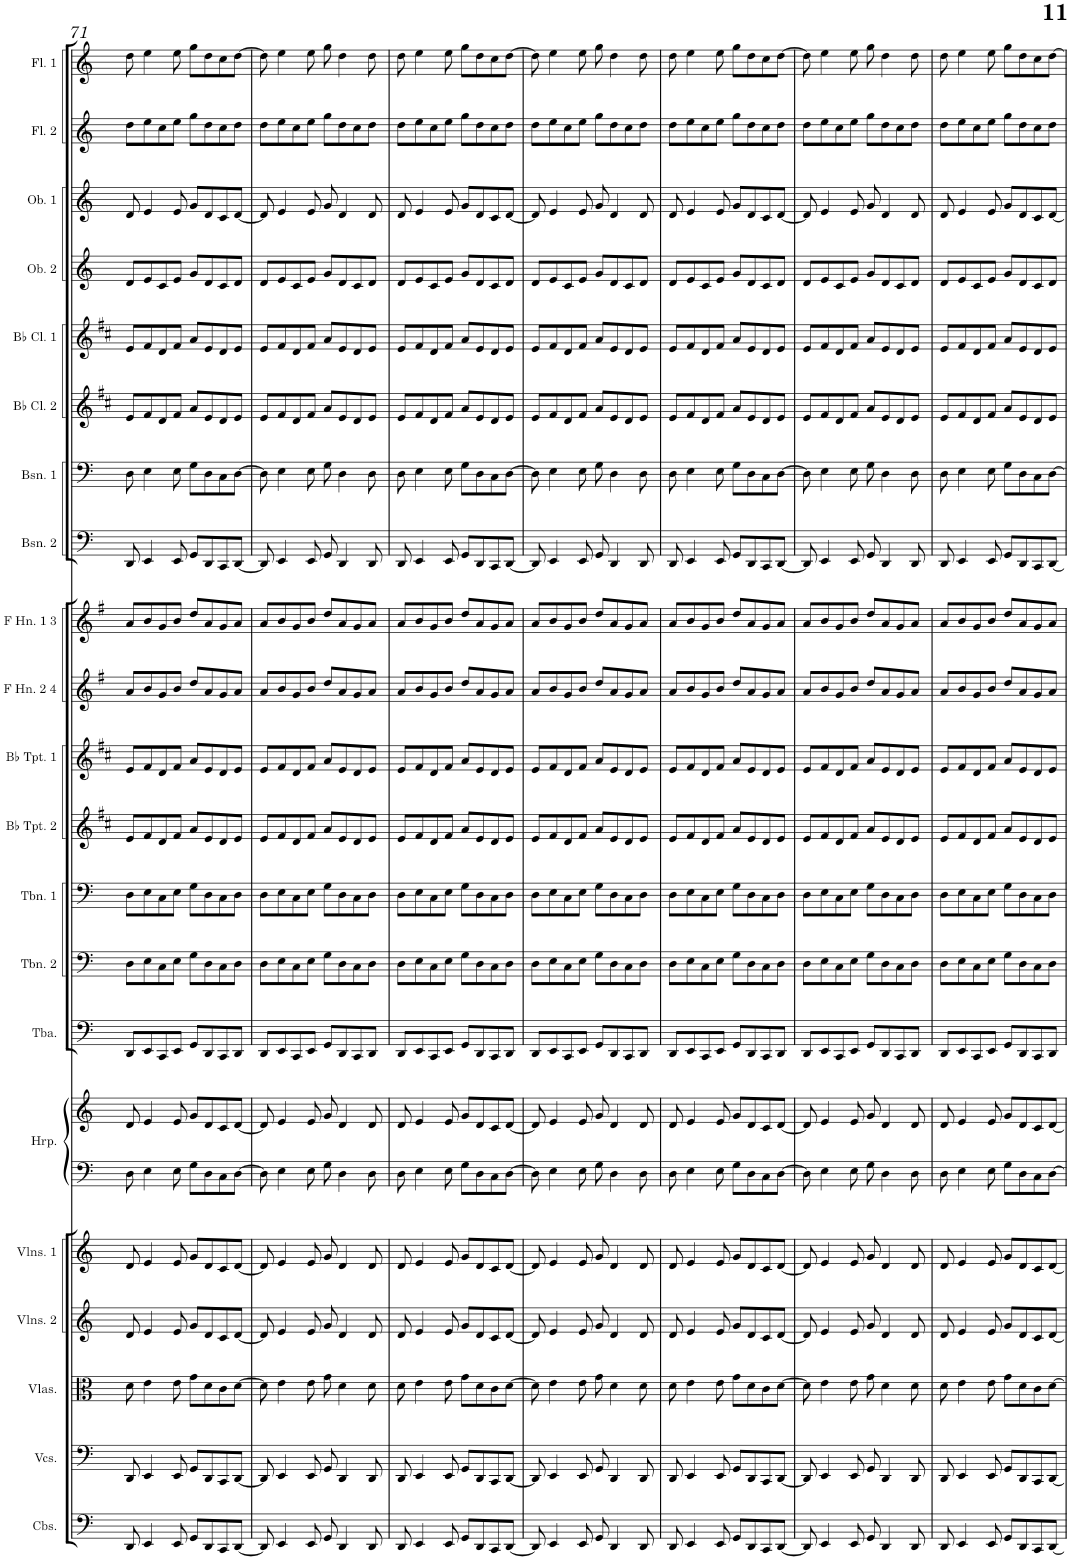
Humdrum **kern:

**kern	**kern	**kern	**kern	**kern	**kern	**kern	**kern	**kern	**kern	**kern	**kern	**kern	**kern	**kern	**kern	**kern	**kern	**kern	**kern	**kern	**kern
*part21	*part20	*part19	*part18	*part17	*part16	*part16	*part15	*part14	*part13	*part12	*part11	*part10	*part9	*part8	*part7	*part6	*part5	*part4	*part3	*part2	*part1
*staff22	*staff21	*staff20	*staff19	*staff18	*staff17	*staff16	*staff15	*staff14	*staff13	*staff12	*staff11	*staff10	*staff9	*staff8	*staff7	*staff6	*staff5	*staff4	*staff3	*staff2	*staff1
*I"Contrabasses	*I"Violoncellos	*I"Violas	*I"Violins 2	*I"Violins 1	*I"Harp	*	*I"Tuba	*I"Trombone 2	*I"Trombone 1	*I"Bb Trumpet 2	*I"Bb Trumpet 1	*I"F Horn 2 &amp; 4	*I"F Horn 1 &amp; 3	*I"Bassoon 2	*I"Bassoon 1	*I"Bb Clarinet 2	*I"Bb Clarinet 1	*I"Oboe 2	*I"Oboe 1	*I"Flute 2	*I"Flute 1
*I'Cbs.	*I'Vcs.	*I'Vlas.	*I'Vlns. 2	*I'Vlns. 1	*I'Hrp.	*	*I'Tba.	*I'Tbn. 2	*I'Tbn. 1	*I'Bb Tpt. 2	*I'Bb Tpt. 1	*I'F Hn. 2 4	*I'F Hn. 1 3	*I'Bsn. 2	*I'Bsn. 1	*I'Bb Cl. 2	*I'Bb Cl. 1	*I'Ob. 2	*I'Ob. 1	*I'Fl. 2	*I'Fl. 1
!!LO:PB:g=z
*clefF4	*clefF4	*clefC3	*clefG2	*clefG2	*clefF4	*clefG2	*clefF4	*clefF4	*clefF4	*clefG2	*clefG2	*clefG2	*clefG2	*clefF4	*clefF4	*clefG2	*clefG2	*clefG2	*clefG2	*clefG2	*clefG2
*Trd7c12	*	*	*	*	*	*	*	*	*	*Trd1c2	*Trd1c2	*Trd4c7	*Trd4c7	*	*	*Trd1c2	*Trd1c2	*	*	*	*
*k[]	*k[]	*k[]	*k[]	*k[]	*k[]	*k[]	*k[]	*k[]	*k[]	*k[f#c#]	*k[f#c#]	*k[f#]	*k[f#]	*k[]	*k[]	*k[f#c#]	*k[f#c#]	*k[]	*k[]	*k[]	*k[]
*M4/4	*M4/4	*M4/4	*M4/4	*M4/4	*M4/4	*M4/4	*M4/4	*M4/4	*M4/4	*M4/4	*M4/4	*M4/4	*M4/4	*M4/4	*M4/4	*M4/4	*M4/4	*M4/4	*M4/4	*M4/4	*M4/4
=71	=71	=71	=71	=71	=71	=71	=71	=71	=71	=71	=71	=71	=71	=71	=71	=71	=71	=71	=71	=71	=71
8DD/	8DD/	8d\	8d/	8d/	8D\	8d/	8DD/L	8D\L	8D\L	8e/L	8e/L	8a/L	8a/L	8DD/	8D\	8e/L	8e/L	8d/L	8d/	8dd\L	8dd\
4EE/	4EE/	4e\	4e/	4e/	4E\	4e/	8EE/	8E\	8E\	8f#/	8f#/	8b/	8b/	4EE/	4E\	8f#/	8f#/	8e/	4e/	8ee\	4ee\
.	.	.	.	.	.	.	8CC/	8C\	8C\	8d/	8d/	8g/	8g/	.	.	8d/	8d/	8c/	.	8cc\	.
8EE/	8EE/	8e\	8e/	8e/	8E\	8e/	8EE/J	8E\J	8E\J	8f#/J	8f#/J	8b/J	8b/J	8EE/	8E\	8f#/J	8f#/J	8e/J	8e/	8ee\J	8ee\
8GG/L	8GG/L	8g\L	8g/L	8g/L	8G\L	8g/L	8GG/L	8G\L	8G\L	8a/L	8a/L	8dd/L	8dd/L	8GG/L	8G\L	8a/L	8a/L	8g/L	8g/L	8gg\L	8gg\L
8DD/	8DD/	8d\	8d/	8d/	8D\	8d/	8DD/	8D\	8D\	8e/	8e/	8a/	8a/	8DD/	8D\	8e/	8e/	8d/	8d/	8dd\	8dd\
8CC/	8CC/	8c\	8c/	8c/	8C\	8c/	8CC/	8C\	8C\	8d/	8d/	8g/	8g/	8CC/	8C\	8d/	8d/	8c/	8c/	8cc\	8cc\
[8DD/J	[8DD/J	[8d\J	[8d/J	[8d/J	[8D\J	[8d/J	8DD/J	8D\J	8D\J	8e/J	8e/J	8a/J	8a/J	[8DD/J	[8D\J	8e/J	8e/J	8d/J	[8d/J	8dd\J	[8dd\J
=72	=72	=72	=72	=72	=72	=72	=72	=72	=72	=72	=72	=72	=72	=72	=72	=72	=72	=72	=72	=72	=72
8DD/]	8DD/]	8d\]	8d/]	8d/]	8D\]	8d/]	8DD/L	8D\L	8D\L	8e/L	8e/L	8a/L	8a/L	8DD/]	8D\]	8e/L	8e/L	8d/L	8d/]	8dd\L	8dd\]
4EE/	4EE/	4e\	4e/	4e/	4E\	4e/	8EE/	8E\	8E\	8f#/	8f#/	8b/	8b/	4EE/	4E\	8f#/	8f#/	8e/	4e/	8ee\	4ee\
.	.	.	.	.	.	.	8CC/	8C\	8C\	8d/	8d/	8g/	8g/	.	.	8d/	8d/	8c/	.	8cc\	.
8EE/	8EE/	8e\	8e/	8e/	8E\	8e/	8EE/J	8E\J	8E\J	8f#/J	8f#/J	8b/J	8b/J	8EE/	8E\	8f#/J	8f#/J	8e/J	8e/	8ee\J	8ee\
8GG/	8GG/	8g\	8g/	8g/	8G\	8g/	8GG/L	8G\L	8G\L	8a/L	8a/L	8dd/L	8dd/L	8GG/	8G\	8a/L	8a/L	8g/L	8g/	8gg\L	8gg\
4DD/	4DD/	4d\	4d/	4d/	4D\	4d/	8DD/	8D\	8D\	8e/	8e/	8a/	8a/	4DD/	4D\	8e/	8e/	8d/	4d/	8dd\	4dd\
.	.	.	.	.	.	.	8CC/	8C\	8C\	8d/	8d/	8g/	8g/	.	.	8d/	8d/	8c/	.	8cc\	.
8DD/	8DD/	8d\	8d/	8d/	8D\	8d/	8DD/J	8D\J	8D\J	8e/J	8e/J	8a/J	8a/J	8DD/	8D\	8e/J	8e/J	8d/J	8d/	8dd\J	8dd\
=73	=73	=73	=73	=73	=73	=73	=73	=73	=73	=73	=73	=73	=73	=73	=73	=73	=73	=73	=73	=73	=73
8DD/	8DD/	8d\	8d/	8d/	8D\	8d/	8DD/L	8D\L	8D\L	8e/L	8e/L	8a/L	8a/L	8DD/	8D\	8e/L	8e/L	8d/L	8d/	8dd\L	8dd\
4EE/	4EE/	4e\	4e/	4e/	4E\	4e/	8EE/	8E\	8E\	8f#/	8f#/	8b/	8b/	4EE/	4E\	8f#/	8f#/	8e/	4e/	8ee\	4ee\
.	.	.	.	.	.	.	8CC/	8C\	8C\	8d/	8d/	8g/	8g/	.	.	8d/	8d/	8c/	.	8cc\	.
8EE/	8EE/	8e\	8e/	8e/	8E\	8e/	8EE/J	8E\J	8E\J	8f#/J	8f#/J	8b/J	8b/J	8EE/	8E\	8f#/J	8f#/J	8e/J	8e/	8ee\J	8ee\
8GG/L	8GG/L	8g\L	8g/L	8g/L	8G\L	8g/L	8GG/L	8G\L	8G\L	8a/L	8a/L	8dd/L	8dd/L	8GG/L	8G\L	8a/L	8a/L	8g/L	8g/L	8gg\L	8gg\L
8DD/	8DD/	8d\	8d/	8d/	8D\	8d/	8DD/	8D\	8D\	8e/	8e/	8a/	8a/	8DD/	8D\	8e/	8e/	8d/	8d/	8dd\	8dd\
8CC/	8CC/	8c\	8c/	8c/	8C\	8c/	8CC/	8C\	8C\	8d/	8d/	8g/	8g/	8CC/	8C\	8d/	8d/	8c/	8c/	8cc\	8cc\
[8DD/J	[8DD/J	[8d\J	[8d/J	[8d/J	[8D\J	[8d/J	8DD/J	8D\J	8D\J	8e/J	8e/J	8a/J	8a/J	[8DD/J	[8D\J	8e/J	8e/J	8d/J	[8d/J	8dd\J	[8dd\J
=74	=74	=74	=74	=74	=74	=74	=74	=74	=74	=74	=74	=74	=74	=74	=74	=74	=74	=74	=74	=74	=74
8DD/]	8DD/]	8d\]	8d/]	8d/]	8D\]	8d/]	8DD/L	8D\L	8D\L	8e/L	8e/L	8a/L	8a/L	8DD/]	8D\]	8e/L	8e/L	8d/L	8d/]	8dd\L	8dd\]
4EE/	4EE/	4e\	4e/	4e/	4E\	4e/	8EE/	8E\	8E\	8f#/	8f#/	8b/	8b/	4EE/	4E\	8f#/	8f#/	8e/	4e/	8ee\	4ee\
.	.	.	.	.	.	.	8CC/	8C\	8C\	8d/	8d/	8g/	8g/	.	.	8d/	8d/	8c/	.	8cc\	.
8EE/	8EE/	8e\	8e/	8e/	8E\	8e/	8EE/J	8E\J	8E\J	8f#/J	8f#/J	8b/J	8b/J	8EE/	8E\	8f#/J	8f#/J	8e/J	8e/	8ee\J	8ee\
8GG/	8GG/	8g\	8g/	8g/	8G\	8g/	8GG/L	8G\L	8G\L	8a/L	8a/L	8dd/L	8dd/L	8GG/	8G\	8a/L	8a/L	8g/L	8g/	8gg\L	8gg\
4DD/	4DD/	4d\	4d/	4d/	4D\	4d/	8DD/	8D\	8D\	8e/	8e/	8a/	8a/	4DD/	4D\	8e/	8e/	8d/	4d/	8dd\	4dd\
.	.	.	.	.	.	.	8CC/	8C\	8C\	8d/	8d/	8g/	8g/	.	.	8d/	8d/	8c/	.	8cc\	.
8DD/	8DD/	8d\	8d/	8d/	8D\	8d/	8DD/J	8D\J	8D\J	8e/J	8e/J	8a/J	8a/J	8DD/	8D\	8e/J	8e/J	8d/J	8d/	8dd\J	8dd\
=75	=75	=75	=75	=75	=75	=75	=75	=75	=75	=75	=75	=75	=75	=75	=75	=75	=75	=75	=75	=75	=75
8DD/	8DD/	8d\	8d/	8d/	8D\	8d/	8DD/L	8D\L	8D\L	8e/L	8e/L	8a/L	8a/L	8DD/	8D\	8e/L	8e/L	8d/L	8d/	8dd\L	8dd\
4EE/	4EE/	4e\	4e/	4e/	4E\	4e/	8EE/	8E\	8E\	8f#/	8f#/	8b/	8b/	4EE/	4E\	8f#/	8f#/	8e/	4e/	8ee\	4ee\
.	.	.	.	.	.	.	8CC/	8C\	8C\	8d/	8d/	8g/	8g/	.	.	8d/	8d/	8c/	.	8cc\	.
8EE/	8EE/	8e\	8e/	8e/	8E\	8e/	8EE/J	8E\J	8E\J	8f#/J	8f#/J	8b/J	8b/J	8EE/	8E\	8f#/J	8f#/J	8e/J	8e/	8ee\J	8ee\
8GG/L	8GG/L	8g\L	8g/L	8g/L	8G\L	8g/L	8GG/L	8G\L	8G\L	8a/L	8a/L	8dd/L	8dd/L	8GG/L	8G\L	8a/L	8a/L	8g/L	8g/L	8gg\L	8gg\L
8DD/	8DD/	8d\	8d/	8d/	8D\	8d/	8DD/	8D\	8D\	8e/	8e/	8a/	8a/	8DD/	8D\	8e/	8e/	8d/	8d/	8dd\	8dd\
8CC/	8CC/	8c\	8c/	8c/	8C\	8c/	8CC/	8C\	8C\	8d/	8d/	8g/	8g/	8CC/	8C\	8d/	8d/	8c/	8c/	8cc\	8cc\
[8DD/J	[8DD/J	[8d\J	[8d/J	[8d/J	[8D\J	[8d/J	8DD/J	8D\J	8D\J	8e/J	8e/J	8a/J	8a/J	[8DD/J	[8D\J	8e/J	8e/J	8d/J	[8d/J	8dd\J	[8dd\J
=76	=76	=76	=76	=76	=76	=76	=76	=76	=76	=76	=76	=76	=76	=76	=76	=76	=76	=76	=76	=76	=76
8DD/]	8DD/]	8d\]	8d/]	8d/]	8D\]	8d/]	8DD/L	8D\L	8D\L	8e/L	8e/L	8a/L	8a/L	8DD/]	8D\]	8e/L	8e/L	8d/L	8d/]	8dd\L	8dd\]
4EE/	4EE/	4e\	4e/	4e/	4E\	4e/	8EE/	8E\	8E\	8f#/	8f#/	8b/	8b/	4EE/	4E\	8f#/	8f#/	8e/	4e/	8ee\	4ee\
.	.	.	.	.	.	.	8CC/	8C\	8C\	8d/	8d/	8g/	8g/	.	.	8d/	8d/	8c/	.	8cc\	.
8EE/	8EE/	8e\	8e/	8e/	8E\	8e/	8EE/J	8E\J	8E\J	8f#/J	8f#/J	8b/J	8b/J	8EE/	8E\	8f#/J	8f#/J	8e/J	8e/	8ee\J	8ee\
8GG/	8GG/	8g\	8g/	8g/	8G\	8g/	8GG/L	8G\L	8G\L	8a/L	8a/L	8dd/L	8dd/L	8GG/	8G\	8a/L	8a/L	8g/L	8g/	8gg\L	8gg\
4DD/	4DD/	4d\	4d/	4d/	4D\	4d/	8DD/	8D\	8D\	8e/	8e/	8a/	8a/	4DD/	4D\	8e/	8e/	8d/	4d/	8dd\	4dd\
.	.	.	.	.	.	.	8CC/	8C\	8C\	8d/	8d/	8g/	8g/	.	.	8d/	8d/	8c/	.	8cc\	.
8DD/	8DD/	8d\	8d/	8d/	8D\	8d/	8DD/J	8D\J	8D\J	8e/J	8e/J	8a/J	8a/J	8DD/	8D\	8e/J	8e/J	8d/J	8d/	8dd\J	8dd\
=77	=77	=77	=77	=77	=77	=77	=77	=77	=77	=77	=77	=77	=77	=77	=77	=77	=77	=77	=77	=77	=77
8DD/	8DD/	8d\	8d/	8d/	8D\	8d/	8DD/L	8D\L	8D\L	8e/L	8e/L	8a/L	8a/L	8DD/	8D\	8e/L	8e/L	8d/L	8d/	8dd\L	8dd\
4EE/	4EE/	4e\	4e/	4e/	4E\	4e/	8EE/	8E\	8E\	8f#/	8f#/	8b/	8b/	4EE/	4E\	8f#/	8f#/	8e/	4e/	8ee\	4ee\
.	.	.	.	.	.	.	8CC/	8C\	8C\	8d/	8d/	8g/	8g/	.	.	8d/	8d/	8c/	.	8cc\	.
8EE/	8EE/	8e\	8e/	8e/	8E\	8e/	8EE/J	8E\J	8E\J	8f#/J	8f#/J	8b/J	8b/J	8EE/	8E\	8f#/J	8f#/J	8e/J	8e/	8ee\J	8ee\
8GG/L	8GG/L	8g\L	8g/L	8g/L	8G\L	8g/L	8GG/L	8G\L	8G\L	8a/L	8a/L	8dd/L	8dd/L	8GG/L	8G\L	8a/L	8a/L	8g/L	8g/L	8gg\L	8gg\L
8DD/	8DD/	8d\	8d/	8d/	8D\	8d/	8DD/	8D\	8D\	8e/	8e/	8a/	8a/	8DD/	8D\	8e/	8e/	8d/	8d/	8dd\	8dd\
8CC/	8CC/	8c\	8c/	8c/	8C\	8c/	8CC/	8C\	8C\	8d/	8d/	8g/	8g/	8CC/	8C\	8d/	8d/	8c/	8c/	8cc\	8cc\
[8DD/J	[8DD/J	[8d\J	[8d/J	[8d/J	[8D\J	[8d/J	8DD/J	8D\J	8D\J	8e/J	8e/J	8a/J	8a/J	[8DD/J	[8D\J	8e/J	8e/J	8d/J	[8d/J	8dd\J	[8dd\J
=	=	=	=	=	=	=	=	=	=	=	=	=	=	=	=	=	=	=	=	=	=
*-	*-	*-	*-	*-	*-	*-	*-	*-	*-	*-	*-	*-	*-	*-	*-	*-	*-	*-	*-	*-	*-
